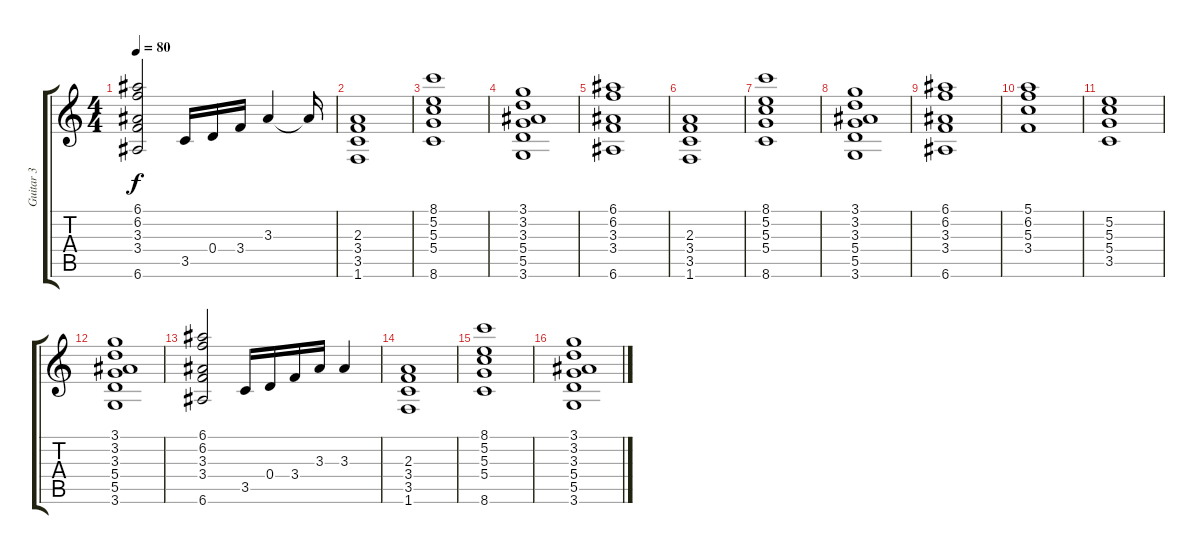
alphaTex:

\track ("Guitar 3" "Guitar 3") {instrument acousticguitarsteel}
\staff {score tabs}
\tuning (E4 B3 G3 D3 A2 E2) {hide}
\ts (4 4)
\tempo 80
\clef g2
\ks c
(6.1 6.2 3.3 3.4 6.6).2{dy f} 3.5.16 0.4.16 3.4.16 3.3.4 3.3{t}.16 |
(2.3 3.4 3.5 1.6).1 |
(8.1 5.2 5.3 5.4 8.6).1 |
(3.1 3.2 3.3 5.4 5.5 3.6).1 |
(6.1 6.2 3.3 3.4 6.6).1 |
(2.3 3.4 3.5 1.6).1 |
(8.1 5.2 5.3 5.4 8.6).1 |
(3.1 3.2 3.3 5.4 5.5 3.6).1 |
(6.1 6.2 3.3 3.4 6.6).1 |
(5.1 6.2 5.3 3.4).1 |
(5.2 5.3 5.4 3.5).1 |
(3.1 3.2 3.3 5.4 5.5 3.6).1 |
(6.1 6.2 3.3 3.4 6.6).2 3.5.16 0.4.16 3.4.16 3.3.16 3.3.4 |
(2.3 3.4 3.5 1.6).1 |
(8.1 5.2 5.3 5.4 8.6).1 |
(3.1 3.2 3.3 5.4 5.5 3.6).1
